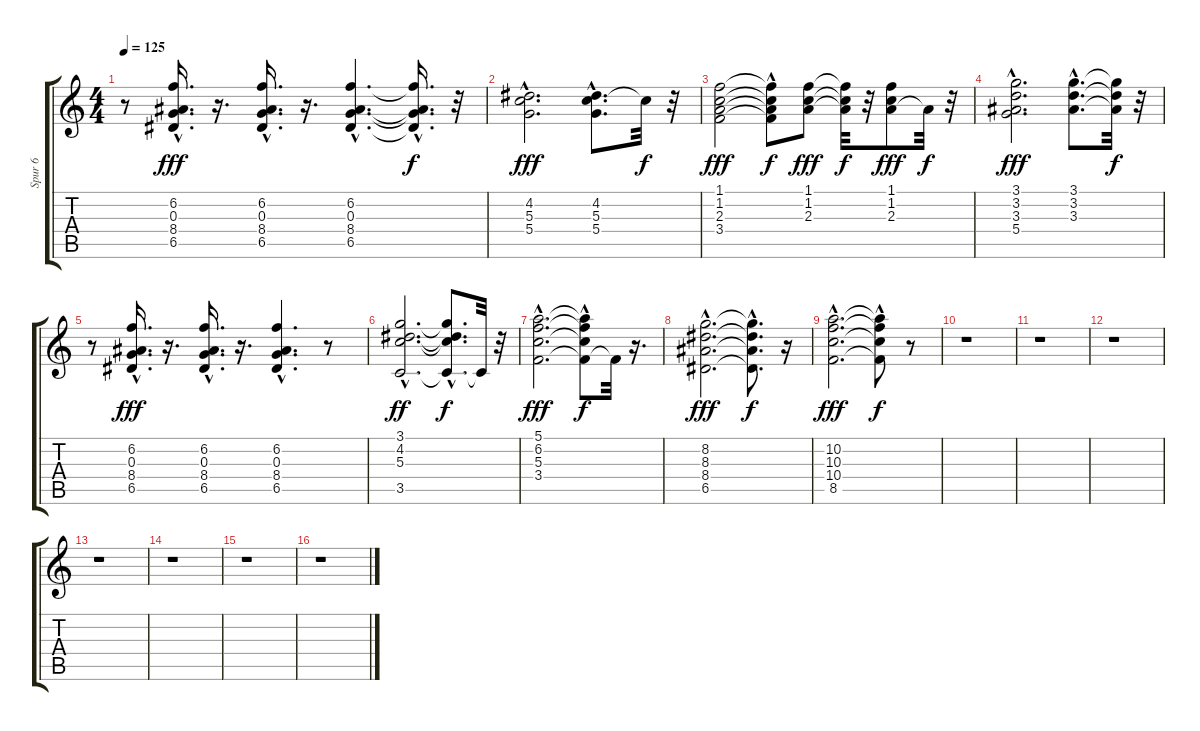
\track ("Spur 6" "Spur 6") {instrument acousticguitarsteel}
\staff {score tabs}
\tuning (E4 B3 G3 D3 A2 E2) {hide}
\ts (4 4)
\tempo 125
\clef g2
\ks c
r.8{dy ff} (6.2{hac} 0.3{hac} 8.4{hac} 6.5).16{d dy fff} r.16{d} (6.2{hac} 0.3{hac} 8.4{hac} 6.5{hac}).16{d} r.16{d} (6.2{hac} 0.3{hac} 8.4{hac} 6.5{hac}).4{d} (6.2{t} 0.3{t} 8.4{t} 6.5{hac t}).16{d dy f} r.32 |
(4.2{hac} 5.3{hac} 5.4).2{d dy fff} (4.2{hac} 5.3{hac} 5.4{hac}).8{d} 5.3{t}.32{dy f} r.32 |
(1.1 1.2 2.3 3.4).2{dy fff} (1.1{hac t} 1.2{hac t} 2.3{t} 3.4{t}).8{dy f} (1.1 1.2 2.3).8{dy fff} (1.1{t} 1.2{t} 2.3{t}).32{dy f} r.32 (1.1 1.2 2.3).8{dy fff} 2.3{t}.32{dy f} r.32 |
(3.1 3.2 3.3 5.4{hac}).2{d dy fff} (3.1{hac} 3.2{hac} 3.3{hac}).8{d} (3.1{t} 3.2{t} 3.3{t}).32{dy f} r.32 |
r.8 (6.2{hac} 0.3{hac} 8.4{hac} 6.5{hac}).16{d dy fff} r.16{d} (6.2{hac} 0.3{hac} 8.4{hac} 6.5{hac}).16{d} r.16{d} (6.2{hac} 0.3{hac} 8.4{hac} 6.5{hac}).4{d} r.8 |
(3.1{hac} 4.2{hac} 5.3{hac} 3.5{hac}).2{d dy ff} (3.1{t} 4.2{hac t} 5.3{t} 3.5{hac t}).8{d dy f} 3.5{t}.32 r.32 |
(5.1{hac} 6.2{hac} 5.3{hac} 3.4{hac}).2{d dy fff} (5.1{t} 6.2{hac t} 5.3{hac t} 3.4{t}).8{dy f} 3.4{t}.32 r.16{d} |
(8.2{hac} 8.3{hac} 8.4{hac} 6.5{hac}).2{d dy fff} (8.2{hac t} 8.3{hac t} 8.4{t} 6.5{hac t}).8{d dy f} r.16 |
(10.2{hac} 10.3{hac} 10.4{hac} 8.5{hac}).2{d dy fff} (10.2{hac t} 10.3{t} 10.4{t} 8.5{t}).8{dy f} r.8 |
r.1 |
r.1 |
r.1 |
r.1 |
r.1 |
r.1 |
r.1
